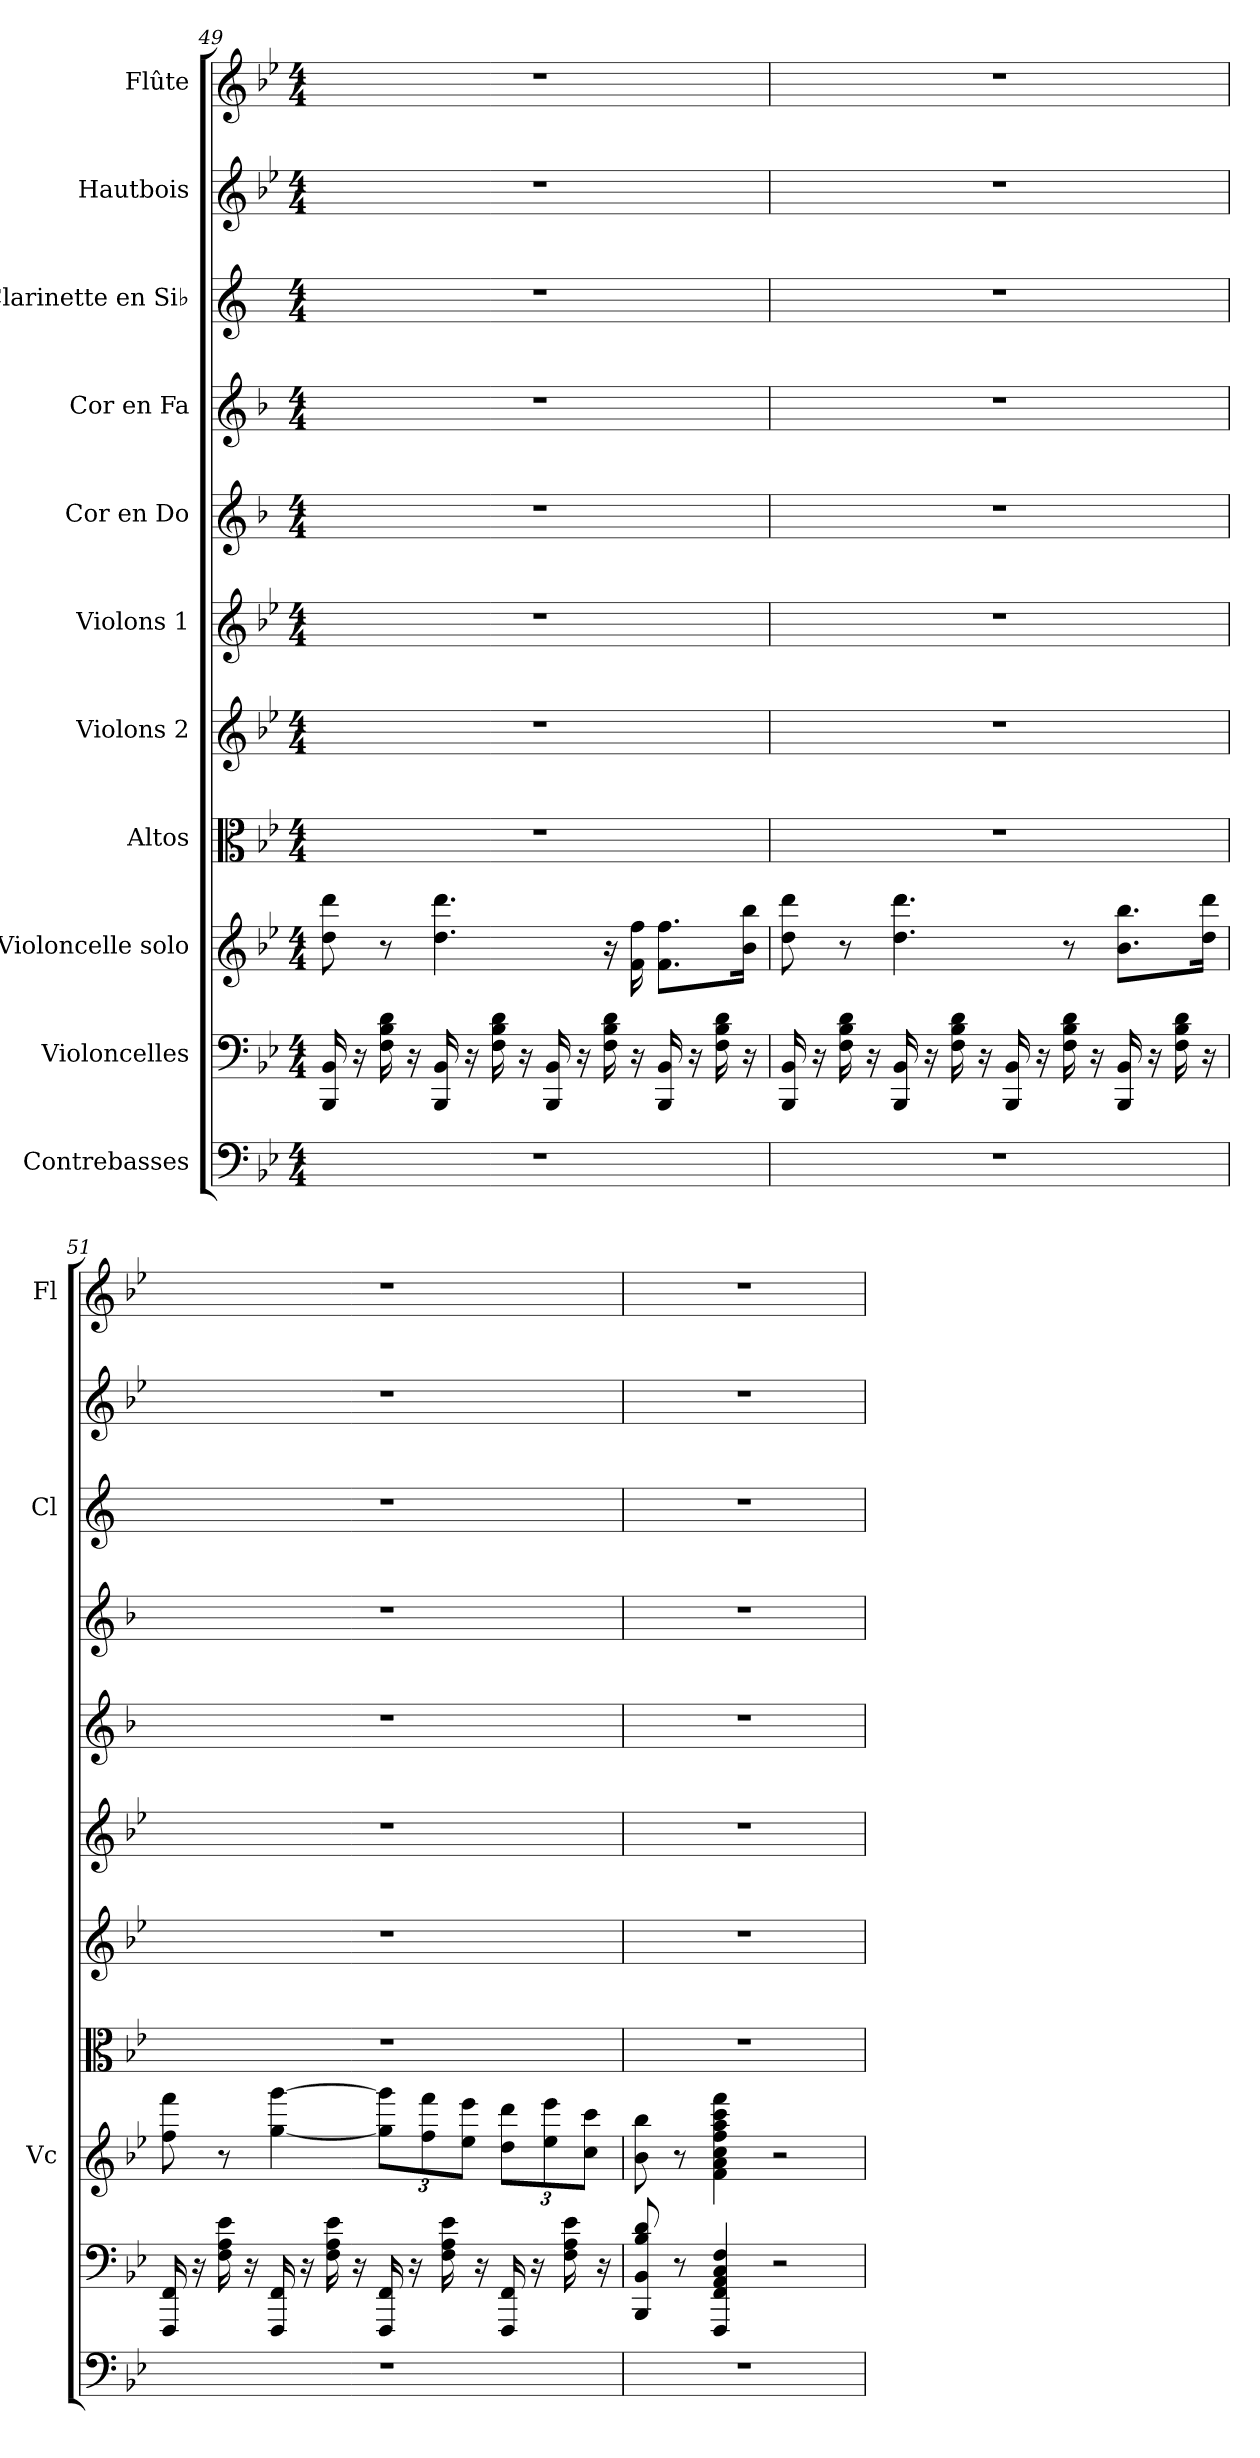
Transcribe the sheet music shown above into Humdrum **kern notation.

**kern	**kern	**kern	**kern	**kern	**kern	**kern	**kern	**kern	**kern	**kern
*part11	*part10	*part9	*part8	*part7	*part6	*part5	*part4	*part3	*part2	*part1
*staff11	*staff10	*staff9	*staff8	*staff7	*staff6	*staff5	*staff4	*staff3	*staff2	*staff1
*I"Contrebasses	*I"Violoncelles	*I"Violoncelle solo	*I"Altos	*I"Violons 2	*I"Violons 1	*I"Cor en Do	*I"Cor en Fa	*I"Clarinette en Si♭	*I"Hautbois	*I"Flûte
*	*	*I'Vc	*	*	*	*	*	*I'Cl	*	*I'Fl
*clefF4	*clefF4	*clefG2	*clefC3	*clefG2	*clefG2	*clefG2	*clefG2	*clefG2	*clefG2	*clefG2
*ITrd7c12	*	*	*	*	*	*ITrd4c7	*ITrd4c7	*ITrd1c2	*	*
*k[b-e-]	*k[b-e-]	*k[b-e-]	*k[b-e-]	*k[b-e-]	*k[b-e-]	*k[b-e-]	*k[b-e-]	*k[b-e-]	*k[b-e-]	*k[b-e-]
*M4/4	*M4/4	*M4/4	*M4/4	*M4/4	*M4/4	*M4/4	*M4/4	*M4/4	*M4/4	*M4/4
=49	=49	=49	=49	=49	=49	=49	=49	=49	=49	=49
1r	16BBB-/ 16BB-/	8dd\ 8ddd\	1r	1r	1r	1r	1r	1r	1r	1r
.	16r	.	.	.	.	.	.	.	.	.
.	16F\ 16B-\ 16d\	8r	.	.	.	.	.	.	.	.
.	16r	.	.	.	.	.	.	.	.	.
.	16BBB-/ 16BB-/	4.dd\ 4.ddd\	.	.	.	.	.	.	.	.
.	16r	.	.	.	.	.	.	.	.	.
.	16F\ 16B-\ 16d\	.	.	.	.	.	.	.	.	.
.	16r	.	.	.	.	.	.	.	.	.
.	16BBB-/ 16BB-/	.	.	.	.	.	.	.	.	.
.	16r	.	.	.	.	.	.	.	.	.
.	16F\ 16B-\ 16d\	16r	.	.	.	.	.	.	.	.
.	16r	16f\ 16ff\	.	.	.	.	.	.	.	.
.	16BBB-/ 16BB-/	8.f\ 8.ff\L	.	.	.	.	.	.	.	.
.	16r	.	.	.	.	.	.	.	.	.
.	16F\ 16B-\ 16d\	.	.	.	.	.	.	.	.	.
.	16r	16b-\ 16bb-\Jk	.	.	.	.	.	.	.	.
!!LO:PB:g=z
=50	=50	=50	=50	=50	=50	=50	=50	=50	=50	=50
1r	16BBB-/ 16BB-/	8dd\ 8ddd\	1r	1r	1r	1r	1r	1r	1r	1r
.	16r	.	.	.	.	.	.	.	.	.
.	16F\ 16B-\ 16d\	8r	.	.	.	.	.	.	.	.
.	16r	.	.	.	.	.	.	.	.	.
.	16BBB-/ 16BB-/	4.dd\ 4.ddd\	.	.	.	.	.	.	.	.
.	16r	.	.	.	.	.	.	.	.	.
.	16F\ 16B-\ 16d\	.	.	.	.	.	.	.	.	.
.	16r	.	.	.	.	.	.	.	.	.
.	16BBB-/ 16BB-/	.	.	.	.	.	.	.	.	.
.	16r	.	.	.	.	.	.	.	.	.
.	16F\ 16B-\ 16d\	8r	.	.	.	.	.	.	.	.
.	16r	.	.	.	.	.	.	.	.	.
.	16BBB-/ 16BB-/	8.b-\ 8.bb-\L	.	.	.	.	.	.	.	.
.	16r	.	.	.	.	.	.	.	.	.
.	16F\ 16B-\ 16d\	.	.	.	.	.	.	.	.	.
.	16r	16dd\ 16ddd\Jk	.	.	.	.	.	.	.	.
=51	=51	=51	=51	=51	=51	=51	=51	=51	=51	=51
1r	16FFF/ 16FF/	8ff\ 8fff\	1r	1r	1r	1r	1r	1r	1r	1r
.	16r	.	.	.	.	.	.	.	.	.
.	16F\ 16A\ 16e-\	8r	.	.	.	.	.	.	.	.
.	16r	.	.	.	.	.	.	.	.	.
.	16FFF/ 16FF/	[4gg\ [4ggg\	.	.	.	.	.	.	.	.
.	16r	.	.	.	.	.	.	.	.	.
.	16F\ 16A\ 16e-\	.	.	.	.	.	.	.	.	.
.	16r	.	.	.	.	.	.	.	.	.
*	*	*Xbrackettup	*	*	*	*	*	*	*	*
.	16FFF/ 16FF/	12gg\] 12ggg\]L	.	.	.	.	.	.	.	.
.	16r	.	.	.	.	.	.	.	.	.
.	.	12ff\ 12fff\	.	.	.	.	.	.	.	.
.	16F\ 16A\ 16e-\	.	.	.	.	.	.	.	.	.
.	.	12ee-\ 12eee-\J	.	.	.	.	.	.	.	.
.	16r	.	.	.	.	.	.	.	.	.
.	16FFF/ 16FF/	12dd\ 12ddd\L	.	.	.	.	.	.	.	.
.	16r	.	.	.	.	.	.	.	.	.
.	.	12ee-\ 12eee-\	.	.	.	.	.	.	.	.
.	16F\ 16A\ 16e-\	.	.	.	.	.	.	.	.	.
.	.	12cc\ 12ccc\J	.	.	.	.	.	.	.	.
.	16r	.	.	.	.	.	.	.	.	.
=52	=52	=52	=52	=52	=52	=52	=52	=52	=52	=52
1r	8BBB-/ 8BB-/ 8B-/ 8d/	8b-\ 8bb-\	1r	1r	1r	1r	1r	1r	1r	1r
.	8r	8r	.	.	.	.	.	.	.	.
.	4FFF/ 4FF/ 4AA/ 4C/ 4F/	4f\ 4a\ 4cc\ 4ff\ 4aa\ 4ccc\ 4fff\	.	.	.	.	.	.	.	.
.	2r	2r	.	.	.	.	.	.	.	.
=	=	=	=	=	=	=	=	=	=	=
*-	*-	*-	*-	*-	*-	*-	*-	*-	*-	*-
